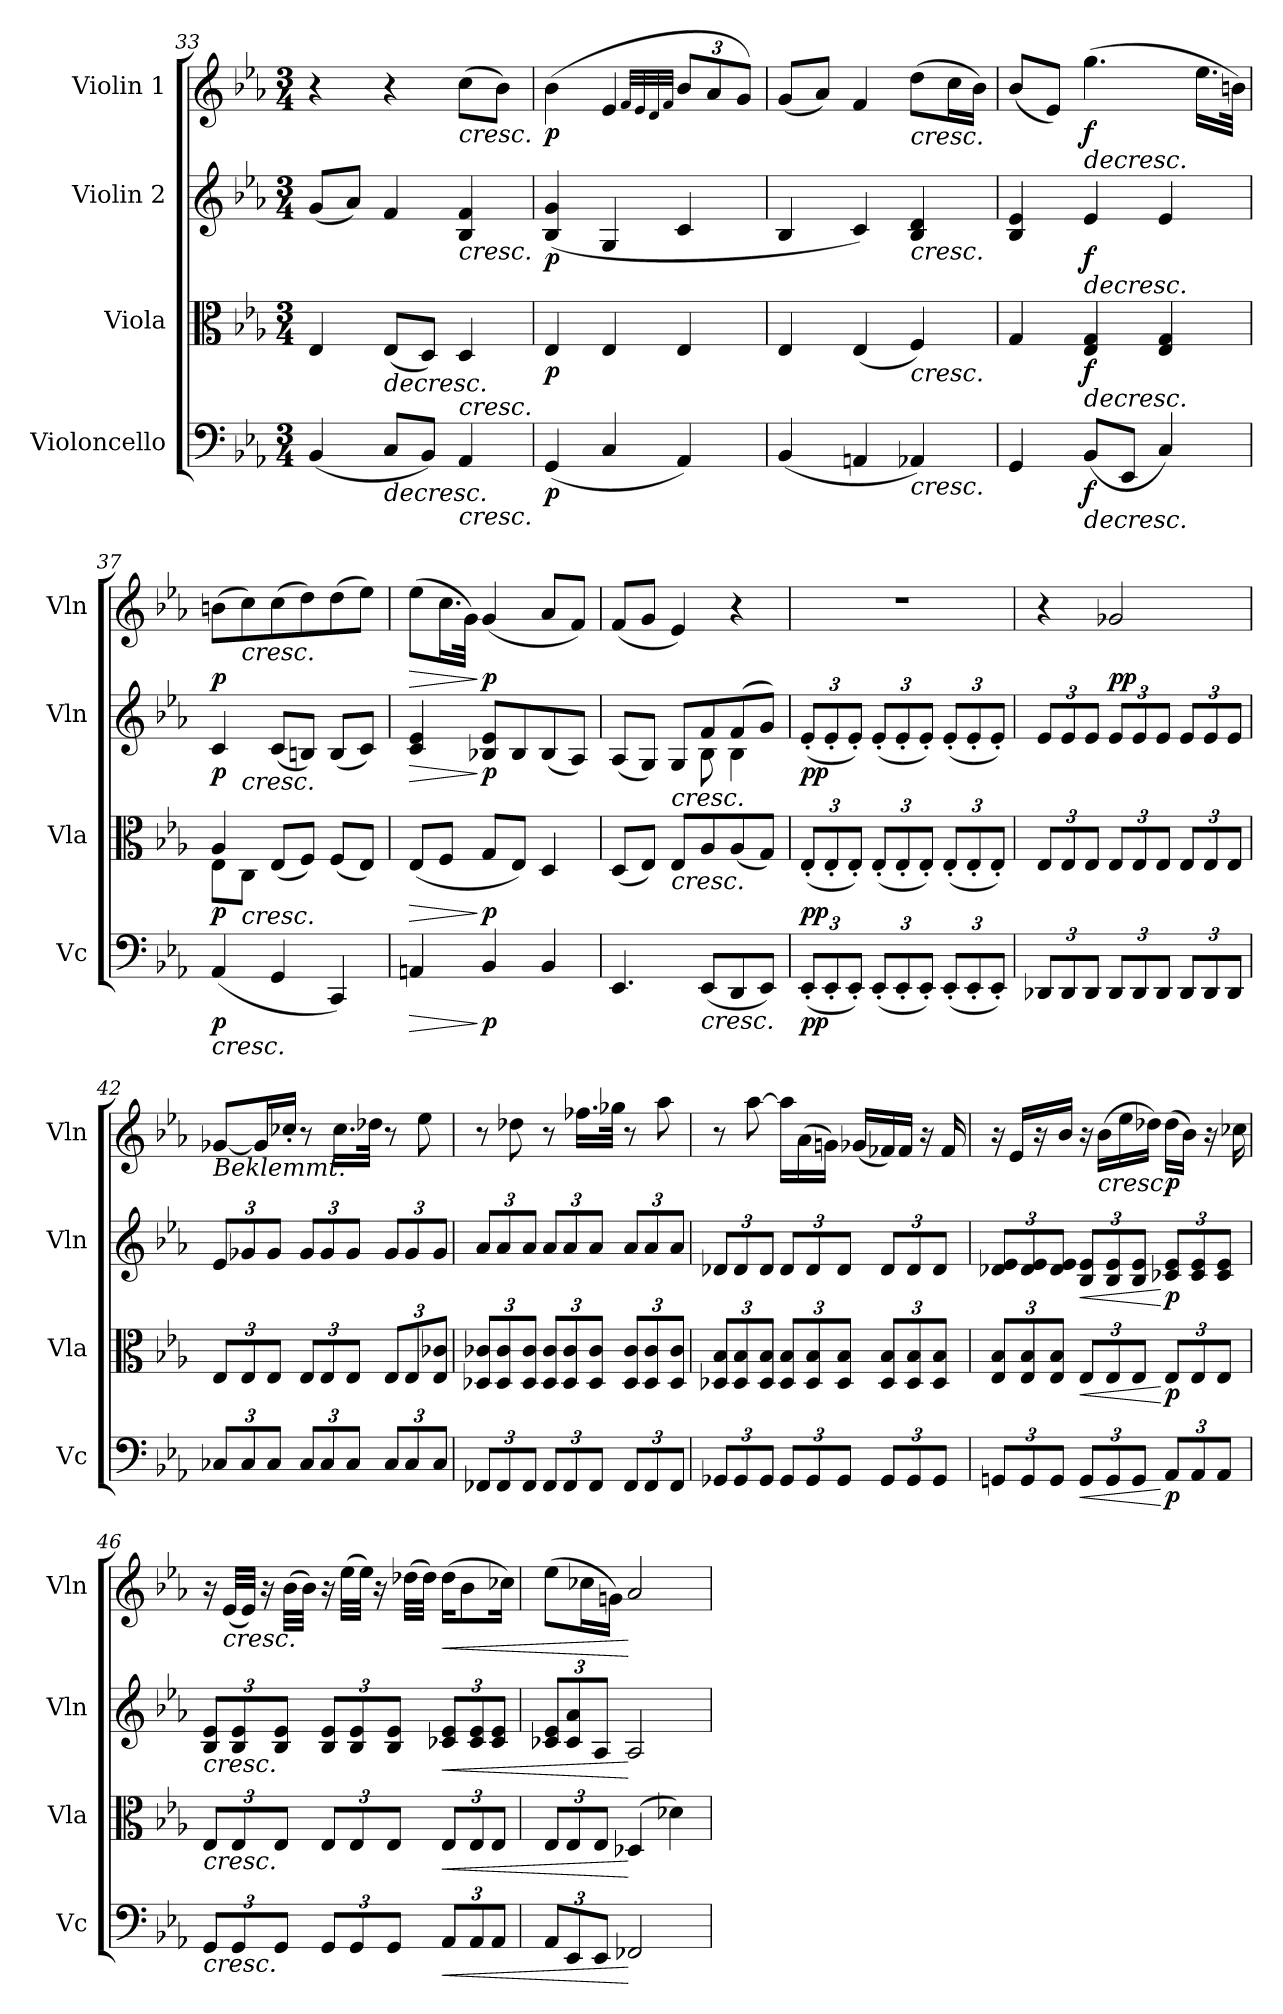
**kern	**dynam	**kern	**dynam	**kern	**dynam	**kern	**dynam
*part4	*part4	*part3	*part3	*part2	*part2	*part1	*part1
*staff4	*staff4	*staff3	*staff3	*staff2	*staff2	*staff1	*staff1
*I"Violoncello	*	*I"Viola	*	*I"Violin 2	*	*I"Violin 1	*
*I'Vc	*	*I'Vla	*	*I'Vln	*	*I'Vln	*
*clefF4	*	*clefC3	*	*clefG2	*	*clefG2	*
*k[b-e-a-]	*	*k[b-e-a-]	*	*k[b-e-a-]	*	*k[b-e-a-]	*
*M3/4	*	*M3/4	*	*M3/4	*	*M3/4	*
=33	=33	=33	=33	=33	=33	=33	=33
(4BB-/	.	4E-/	.	(8g/L	.	4r	.
.	.	.	.	8a-/J)	.	.	.
!	!LO:HP:b	!	!LO:HP:b	!	!	!	!
8C/L	>	(8E-/L	>	4f/	.	4r	.
8BB-/J)	.	8D/J)	.	.	.	.	.
!	!LO:HP:b	!	!LO:HP:b	!	!LO:HP:b	!	!LO:HP:b
4AA-/	<	4D/	<	4B-/ 4f/	<	(8cc\L	<
.	.	.	.	.	.	8b-\J)	.
.	]	.	]	.	.	.	.
=34	=34	=34	=34	=34	=34	=34	=34
!	!LO:DY:b	!	!LO:DY:b	!	!LO:DY:b	!	!LO:DY:b
(4GG/	p	4E-/	p	(4B-/ 4g/	p	(4b-\	p
4C/	.	4E-/	.	4G/	.	4e-/	.
.	.	.	.	.	.	32qf/LLL	.
.	.	.	.	.	.	32qe-/	.
.	.	.	.	.	.	32qd/	.
.	.	.	.	.	.	32qf/JJJ	.
*	*	*	*	*	*	*Xbrackettup	*
4AA-/)	.	4E-/	.	4c/	.	12b-/L	.
.	.	.	.	.	.	12a-/	.
.	.	.	.	.	.	12g/J)	.
=35	=35	=35	=35	=35	=35	=35	=35
(4BB-/	.	4E-/	.	4B-/	.	(8g/L	.
.	.	.	.	.	.	8a-/J)	.
4AAn/	.	(4E-/	.	4c/)	.	4f/	.
!	!	!	!	!	!	!LO:TX:b:i:t=cresc.	!
!	!	!	!	!LO:TX:b:i:t=cresc.	!	!	!
!	!	!LO:TX:b:i:t=cresc.	!	!	!	!	!
!LO:TX:b:i:t=cresc.	!	!	!	!	!	!	!
4AA-X/)	.	4F/)	.	4B-/ 4d/	.	(8dd\L	.
.	.	.	.	.	.	16cc\L	.
.	.	.	.	.	.	16b-\JJ)	.
!!LO:LB:g=z
=36	=36	=36	=36	=36	=36	=36	=36
4GG/	.	4G/	.	4B-/ 4e-/	.	(8b-/L	.
.	.	.	.	.	.	8e-/J)	.
!	!LO:HP:b	!	!LO:HP:b	!	!LO:HP:b	!	!LO:HP:b
!	!LO:DY:n=1:b	!	!LO:DY:n=1:b	!	!LO:DY:n=1:b	!	!LO:DY:n=1:b
(8BB-/L	> f	4E-/ 4G/	> f	4e-/	> f	(4.gg\	> f
8EE-/J	.	.	.	.	.	.	.
4C/)	.	4E-/ 4G/	.	4e-/	.	.	.
.	.	.	.	.	.	16.ee-\LL	.
.	.	.	.	.	.	32bn\JJk)	.
.	[	.	[	.	[	.	[
!!LO:LB:g=z
=37	=37	=37	=37	=37	=37	=37	=37
*	*	*^	*	*^	*	*	*
!LO:TX:b:i:t=cresc.	!	!	!	!	!	!	!	!	!
!	!LO:DY:b	!	!	!LO:DY:b	!	!	!LO:DY:b	!	!LO:DY:b
(4AA-/	p	4A-/	8E-\L	p	4c/	8ryy	p	(8bn\L	p
!	!	!	!	!	!	!	!	!LO:TX:b:i:t=cresc.	!
!	!	!	!	!	!	!LO:TX:b:i:t=cresc.	!	!	!
!	!	!	!LO:TX:b:i:t=cresc.	!	!	!	!	!	!
.	.	.	8C\J	.	.	8ryy	.	8cc\)	.
4GG/	.	(8E-/L	2ryy	.	(8c/L	2ryy	.	(8cc\	.
.	.	8F/J)	.	.	8Bn/J)	.	.	8dd\)	.
4CC/)	.	(8F/L	.	.	(8B/L	.	.	(8dd\	.
.	.	8E-/J)	.	.	8c/J)	.	.	8ee-\J)	.
*	*	*v	*v	*	*	*	*	*	*
*	*	*	*	*v	*v	*	*	*
=38	=38	=38	=38	=38	=38	=38	=38
!	!LO:HP:b	!	!LO:HP:b	!	!LO:HP:b	!	!LO:HP:b
4AAn/	>	(8E-/L	>	4c/ 4e-/	>	(8ee-\L	>
.	.	8F/J	.	.	.	16.cc\L	.
.	.	.	.	.	.	32g\JJk)	.
!	!LO:DY:n=1:b	!	!LO:DY:n=1:b	!	!LO:DY:n=1:b	!	!LO:DY:n=1:b
4BB-/	] p	8G/L	] p	8B-X/ 8e-/L	] p	(4g/	] p
.	.	8E-/J)	.	8B-/	.	.	.
4BB-/	.	4D/	.	(8B-/	.	8a-/L	.
.	.	.	.	8A-/J)	.	8f/J)	.
=39	=39	=39	=39	=39	=39	=39	=39
*	*	*	*	*^	*	*	*
4.EE-/	.	(8D/L	.	(8A-/L	4.ryy	.	(8f/L	.
.	.	8E-/J)	.	8G/J)	.	.	8g/J	.
!	!	!	!LO:HP:b	!	!	!LO:HP:b	!	!
.	.	8E-/L	<	8G/L	.	<	4e-/)	.
!	!LO:HP:b	!	!	!	!	!	!	!
(8EE-/L	<	8A-/	.	8f/	8B-\	.	.	.
8DD/	.	(8A-/	.	(8f/	4B-\	.	4r	.
8EE-/J)	.	8G/J)	.	8g/J)	.	.	.	.
*	*	*	*	*v	*v	*	*	*
.	]	.	]	.	]	.	.
=40	=40	=40	=40	=40	=40	=40	=40
*Xbrackettup	*	*Xbrackettup	*	*Xbrackettup	*	*	*
!	!LO:DY:b	!	!LO:DY:b	!	!LO:DY:b	!	!
(12EE-'/L	pp	(12E-'/L	pp	(12e-'/L	pp	2.r	.
12EE-'/	.	12E-'/	.	12e-'/	.	.	.
12EE-'/J)	.	12E-'/J)	.	12e-'/J)	.	.	.
(12EE-'/L	.	(12E-'/L	.	(12e-'/L	.	.	.
12EE-'/	.	12E-'/	.	12e-'/	.	.	.
12EE-'/J)	.	12E-'/J)	.	12e-'/J)	.	.	.
(12EE-'/L	.	(12E-'/L	.	(12e-'/L	.	.	.
12EE-'/	.	12E-'/	.	12e-'/	.	.	.
12EE-'/J)	.	12E-'/J)	.	12e-'/J)	.	.	.
=41	=41	=41	=41	=41	=41	=41	=41
12DD-X/L	.	12E-/L	.	12e-/L	.	4r	.
12DD-/	.	12E-/	.	12e-/	.	.	.
12DD-/J	.	12E-/J	.	12e-/J	.	.	.
!	!	!	!	!	!	!	!LO:DY:b
12DD-/L	.	12E-/L	.	12e-/L	.	2g-X/	pp
12DD-/	.	12E-/	.	12e-/	.	.	.
12DD-/J	.	12E-/J	.	12e-/J	.	.	.
12DD-/L	.	12E-/L	.	12e-/L	.	.	.
12DD-/	.	12E-/	.	12e-/	.	.	.
12DD-/J	.	12E-/J	.	12e-/J	.	.	.
!!LO:PB:g=z
=42	=42	=42	=42	=42	=42	=42	=42
!	!	!	!	!	!	!LO:TX:b:i:t=Beklemmt.	!
!	!LO:DY:b	!	!	!	!	!	!
!	!LO:DY:n=1:b	!	!LO:DY:b	!	!	!	!
!	!	!	!LO:DY:n=1:b	!	!LO:DY:b	!	!
!	!	!	!	!	!LO:DY:n=1:b	!	!
12C-X/L	other-dynamics pp	12E-/L	other-dynamics pp	12e-/L	other-dynamics pp	[8g-X/L	.
12C-/	.	12E-/	.	12g-X/	.	.	.
.	.	.	.	.	.	16g-/L]	.
12C-/J	.	12E-/J	.	12g-/J	.	.	.
.	.	.	.	.	.	16cc-X'/JJ	.
12C-/L	.	12E-/L	.	12g-/L	.	8r	.
12C-/	.	12E-/	.	12g-/	.	.	.
.	.	.	.	.	.	16.cc-\LL	.
12C-/J	.	12E-/J	.	12g-/J	.	.	.
.	.	.	.	.	.	32dd-X\JJk	.
12C-/L	.	12E-/L	.	12g-/L	.	8r	.
12C-/	.	12E-/	.	12g-/	.	.	.
.	.	.	.	.	.	8ee-\	.
12C-/J	.	12E-/ 12c-X/J	.	12g-/J	.	.	.
!!LO:LB:g=z
=43	=43	=43	=43	=43	=43	=43	=43
12FF-X/L	.	12D-X/ 12c-X/L	.	12a-/L	.	8r	.
12FF-/	.	12D-/ 12c-/	.	12a-/	.	.	.
.	.	.	.	.	.	8dd-X\	.
12FF-/J	.	12D-/ 12c-/J	.	12a-/J	.	.	.
12FF-/L	.	12D-/ 12c-/L	.	12a-/L	.	8r	.
12FF-/	.	12D-/ 12c-/	.	12a-/	.	.	.
.	.	.	.	.	.	16.ff-X\LL	.
12FF-/J	.	12D-/ 12c-/J	.	12a-/J	.	.	.
.	.	.	.	.	.	32gg-X\JJk	.
12FF-/L	.	12D-/ 12c-/L	.	12a-/L	.	8r	.
12FF-/	.	12D-/ 12c-/	.	12a-/	.	.	.
.	.	.	.	.	.	8aa-\	.
12FF-/J	.	12D-/ 12c-/J	.	12a-/J	.	.	.
=44	=44	=44	=44	=44	=44	=44	=44
12GG-X/L	.	12D-X/ 12B-/L	.	12d-X/L	.	8r	.
12GG-/	.	12D-/ 12B-/	.	12d-/	.	.	.
.	.	.	.	.	.	[8aa-\	.
12GG-/J	.	12D-/ 12B-/J	.	12d-/J	.	.	.
12GG-/L	.	12D-/ 12B-/L	.	12d-/L	.	16aa-\LL]	.
.	.	.	.	.	.	(16a-\	.
12GG-/	.	12D-/ 12B-/	.	12d-/	.	.	.
.	.	.	.	.	.	16gn\JJ)	.
12GG-/J	.	12D-/ 12B-/J	.	12d-/J	.	.	.
.	.	.	.	.	.	(16g-X/LL	.
12GG-/L	.	12D-/ 12B-/L	.	12d-/L	.	16f-X/)	.
.	.	.	.	.	.	16f-/JJ	.
12GG-/	.	12D-/ 12B-/	.	12d-/	.	.	.
.	.	.	.	.	.	16r	.
12GG-/J	.	12D-/ 12B-/J	.	12d-/J	.	.	.
.	.	.	.	.	.	16f-/	.
=45	=45	=45	=45	=45	=45	=45	=45
12GGn/L	.	12E-/ 12B-/L	.	12d-X/ 12e-/L	.	16r	.
.	.	.	.	.	.	16e-/LL	.
12GG/	.	12E-/ 12B-/	.	12d-/ 12e-/	.	.	.
.	.	.	.	.	.	16r	.
12GG/J	.	12E-/ 12B-/J	.	12d-/ 12e-/J	.	.	.
.	.	.	.	.	.	16b-/JJ	.
!	!LO:HP:b	!	!LO:HP:b	!	!LO:HP:b	!	!
12GG/L	<	12E-/L	<	12B-/ 12e-/L	<	16r	.
!	!	!	!	!	!	!	!LO:HP:b
.	.	.	.	.	.	(16b-\LL	<
12GG/	.	12E-/	.	12B-/ 12e-/	.	.	.
.	.	.	.	.	.	16ee-\	.
12GG/J	.	12E-/J	.	12B-/ 12e-/J	.	.	.
.	.	.	.	.	.	16dd-X\JJ)	.
!	!LO:DY:n=1:b	!	!LO:DY:n=1:b	!	!LO:DY:n=1:b	!	!LO:DY:n=1:b
12AA-/L	[ p	12E-/L	[ p	12c-X/ 12e-/L	[ p	(16dd-\LL	] p
.	.	.	.	.	.	16b-\JJ)	.
12AA-/	.	12E-/	.	12c-/ 12e-/	.	.	.
.	.	.	.	.	.	16r	.
12AA-/J	.	12E-/J	.	12c-/ 12e-/J	.	.	.
.	.	.	.	.	.	16cc-X\	.
!!LO:LB:g=z
=46	=46	=46	=46	=46	=46	=46	=46
!	!	!	!	!LO:TX:b:i:t=cresc.	!	!	!
!	!	!LO:TX:b:i:t=cresc.	!	!	!	!	!
!LO:TX:b:i:t=cresc.	!	!	!	!	!	!	!
12GG/L	.	12E-/L	.	12B-/ 12e-/L	.	16r	.
!	!	!	!	!	!	!LO:TX:b:i:t=cresc.	!
.	.	.	.	.	.	(32e-/LLL	.
12GG/	.	12E-/	.	12B-/ 12e-/	.	.	.
.	.	.	.	.	.	32e-/JJJ)	.
.	.	.	.	.	.	16r	.
12GG/J	.	12E-/J	.	12B-/ 12e-/J	.	.	.
.	.	.	.	.	.	(32b-\LLL	.
.	.	.	.	.	.	32b-\JJJ)	.
12GG/L	.	12E-/L	.	12B-/ 12e-/L	.	16r	.
.	.	.	.	.	.	(32ee-\LLL	.
12GG/	.	12E-/	.	12B-/ 12e-/	.	.	.
.	.	.	.	.	.	32ee-\JJJ)	.
.	.	.	.	.	.	16r	.
12GG/J	.	12E-/J	.	12B-/ 12e-/J	.	.	.
.	.	.	.	.	.	(32dd-X\LLL	.
.	.	.	.	.	.	32dd-\JJJ)	.
!	!LO:HP:b	!	!LO:HP:b	!	!LO:HP:b	!	!LO:HP:b
12AA-/L	<	12E-/L	<	12c-X/ 12e-/L	<	(16dd-\KL	<
.	.	.	.	.	.	8b-\	.
12AA-/	.	12E-/	.	12c-/ 12e-/	.	.	.
12AA-/J	.	12E-/J	.	12c-/ 12e-/J	.	.	.
.	.	.	.	.	.	16cc-X\Jk)	.
!!LO:PB:g=z
=47	=47	=47	=47	=47	=47	=47	=47
12AA-/L	.	12E-/L	.	12c-X/ 12e-/L	.	(8ee-\L	.
12EE-/	.	12E-/	.	12c-/ 12a-/	.	.	.
.	.	.	.	.	.	16cc-X\L	.
12EE-/J	.	12E-/J	.	12A-/J	.	.	.
.	.	.	.	.	.	16gn\JJ)	.
2FF-X/	[	(4D-X/	[	2A-/	[	2a-/	[
.	.	4d-X\)	.	.	.	.	.
.	[	.	[	.	[	.	[
=	=	=	=	=	=	=	=
*-	*-	*-	*-	*-	*-	*-	*-
